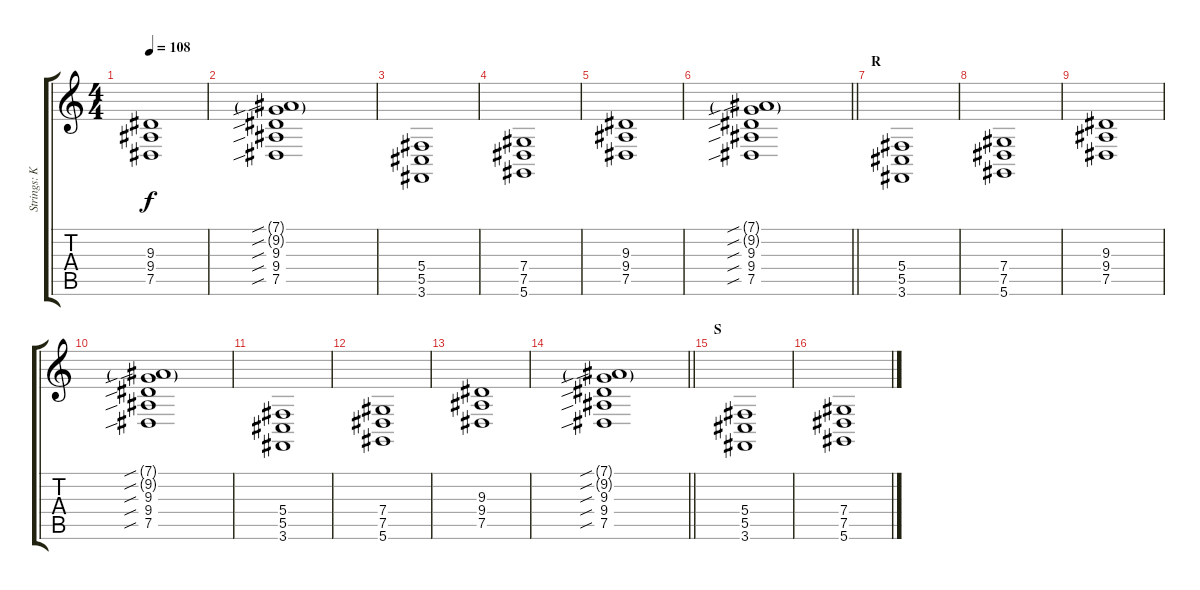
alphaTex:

\track ("Strings: Kai" "Strings: K") {instrument synthstrings1}
\staff {score tabs}
\tuning (Eb4 Bb3 Gb3 Db3 Ab2 Eb2) {hide}
\ts (4 4)
\tempo 108
\clef g2
\ks c
(9.3 9.4 7.5).1{dy f} |
(7.1{sib g} 9.2{sib g} 9.3{sib} 9.4{sib} 7.5{sib}).1 |
(5.4 5.5 3.6).1 |
(7.4 7.5 5.6).1 |
(9.3 9.4 7.5).1 |
\barLineRight lightlight
(7.1{sib g} 9.2{sib g} 9.3{sib} 9.4{sib} 7.5{sib}).1 |
\section ("" "R")
(5.4 5.5 3.6).1 |
(7.4 7.5 5.6).1 |
(9.3 9.4 7.5).1 |
(7.1{sib g} 9.2{sib g} 9.3{sib} 9.4{sib} 7.5{sib}).1 |
(5.4 5.5 3.6).1 |
(7.4 7.5 5.6).1 |
(9.3 9.4 7.5).1 |
\barLineRight lightlight
(7.1{sib g} 9.2{sib g} 9.3{sib} 9.4{sib} 7.5{sib}).1 |
\section ("" "S")
(5.4 5.5 3.6).1 |
(7.4 7.5 5.6).1
